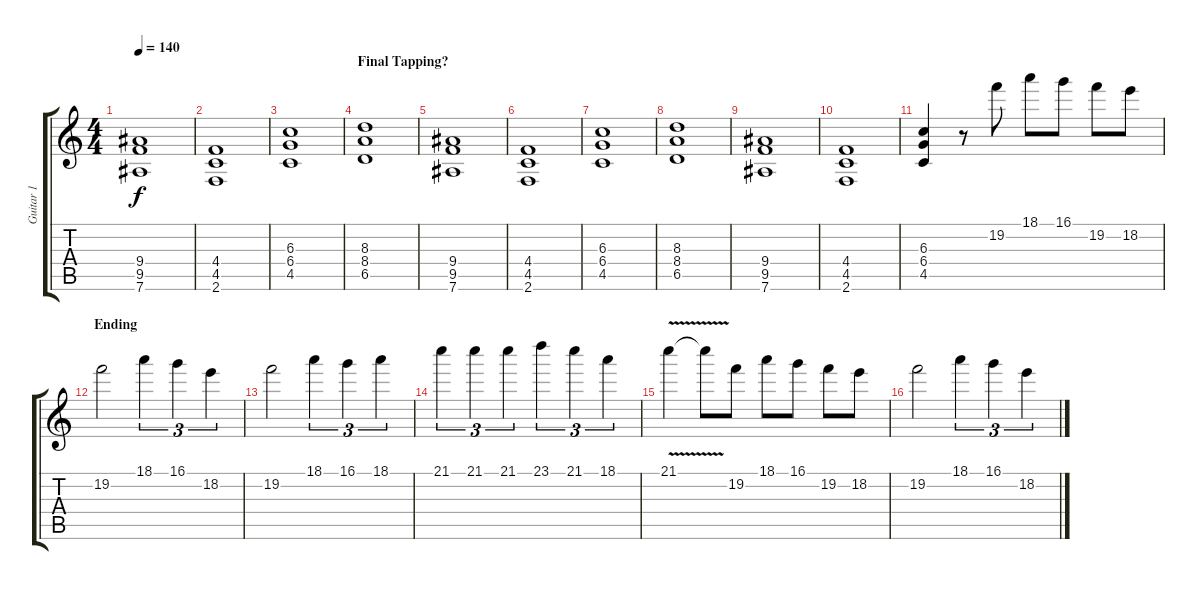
\track ("Guitar 1" "Guitar 1") {instrument distortionguitar}
\staff {score tabs}
\tuning (Eb4 Bb3 Gb3 Db3 Ab2 Eb2) {hide}
\ts (4 4)
\tempo 140
\clef g2
\ks c
(9.4 9.5 7.6).1{dy f} |
(4.4 4.5 2.6).1 |
(6.3 6.4 4.5).1 |
\section ("" "Final Tapping?")
(8.3 8.4 6.5).1 |
(9.4 9.5 7.6).1 |
(4.4 4.5 2.6).1 |
(6.3 6.4 4.5).1 |
(8.3 8.4 6.5).1 |
(9.4 9.5 7.6).1 |
(4.4 4.5 2.6).1 |
(6.3 6.4 4.5).4 r.8 19.2.8 18.1.8 16.1.8 19.2.8 18.2.8 |
\section ("" "Ending")
19.2.2 18.1.4{tu (3 2)} 16.1.4{tu (3 2)} 18.2.4{tu (3 2)} |
19.2.2 18.1.4{tu (3 2)} 16.1.4{tu (3 2)} 18.1.4{tu (3 2)} |
21.1.4{tu (3 2)} 21.1.4{tu (3 2)} 21.1.4{tu (3 2)} 23.1.4{tu (3 2)} 21.1.4{tu (3 2)} 18.1.4{tu (3 2)} |
21.1{v}.4 21.1{t}.8 19.2.8 18.1.8 16.1.8 19.2.8 18.2.8 |
19.2.2 18.1.4{tu (3 2)} 16.1.4{tu (3 2)} 18.2.4{tu (3 2)}
